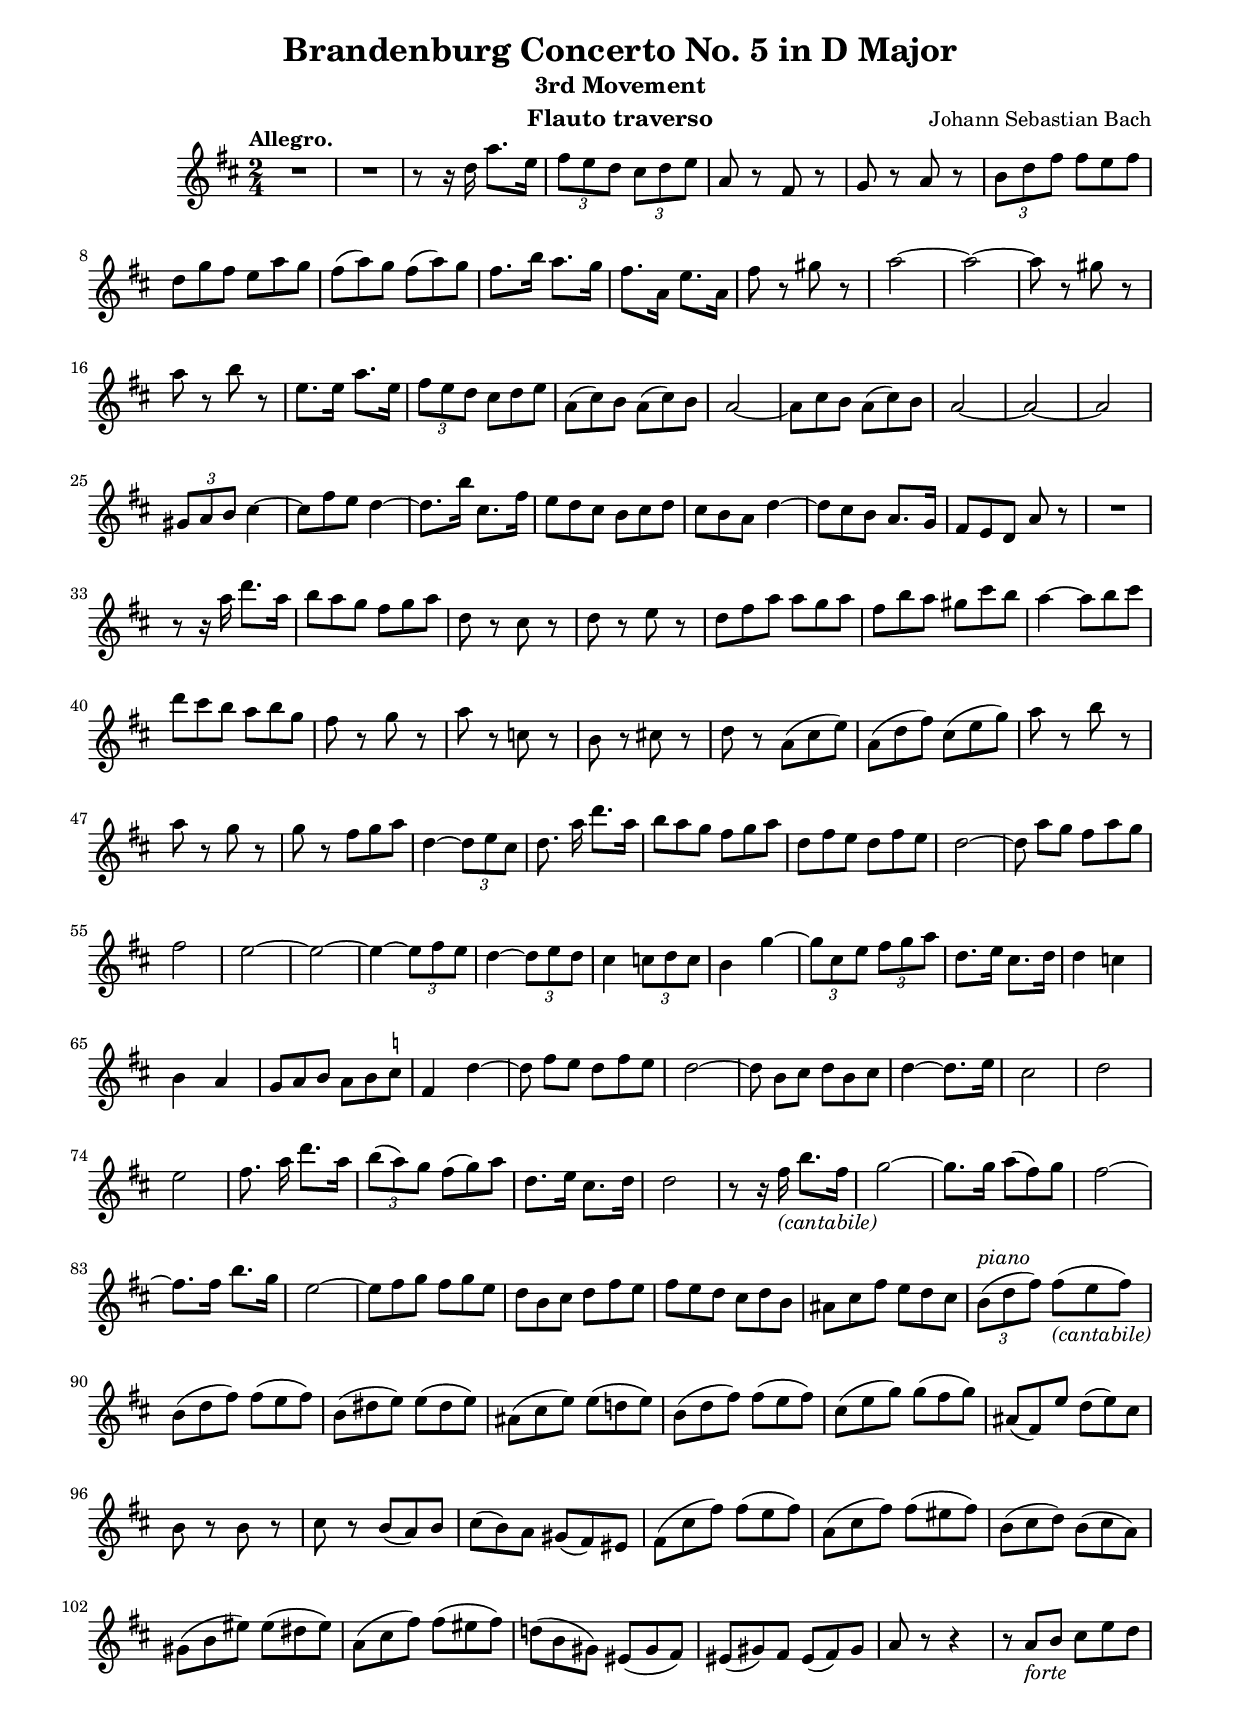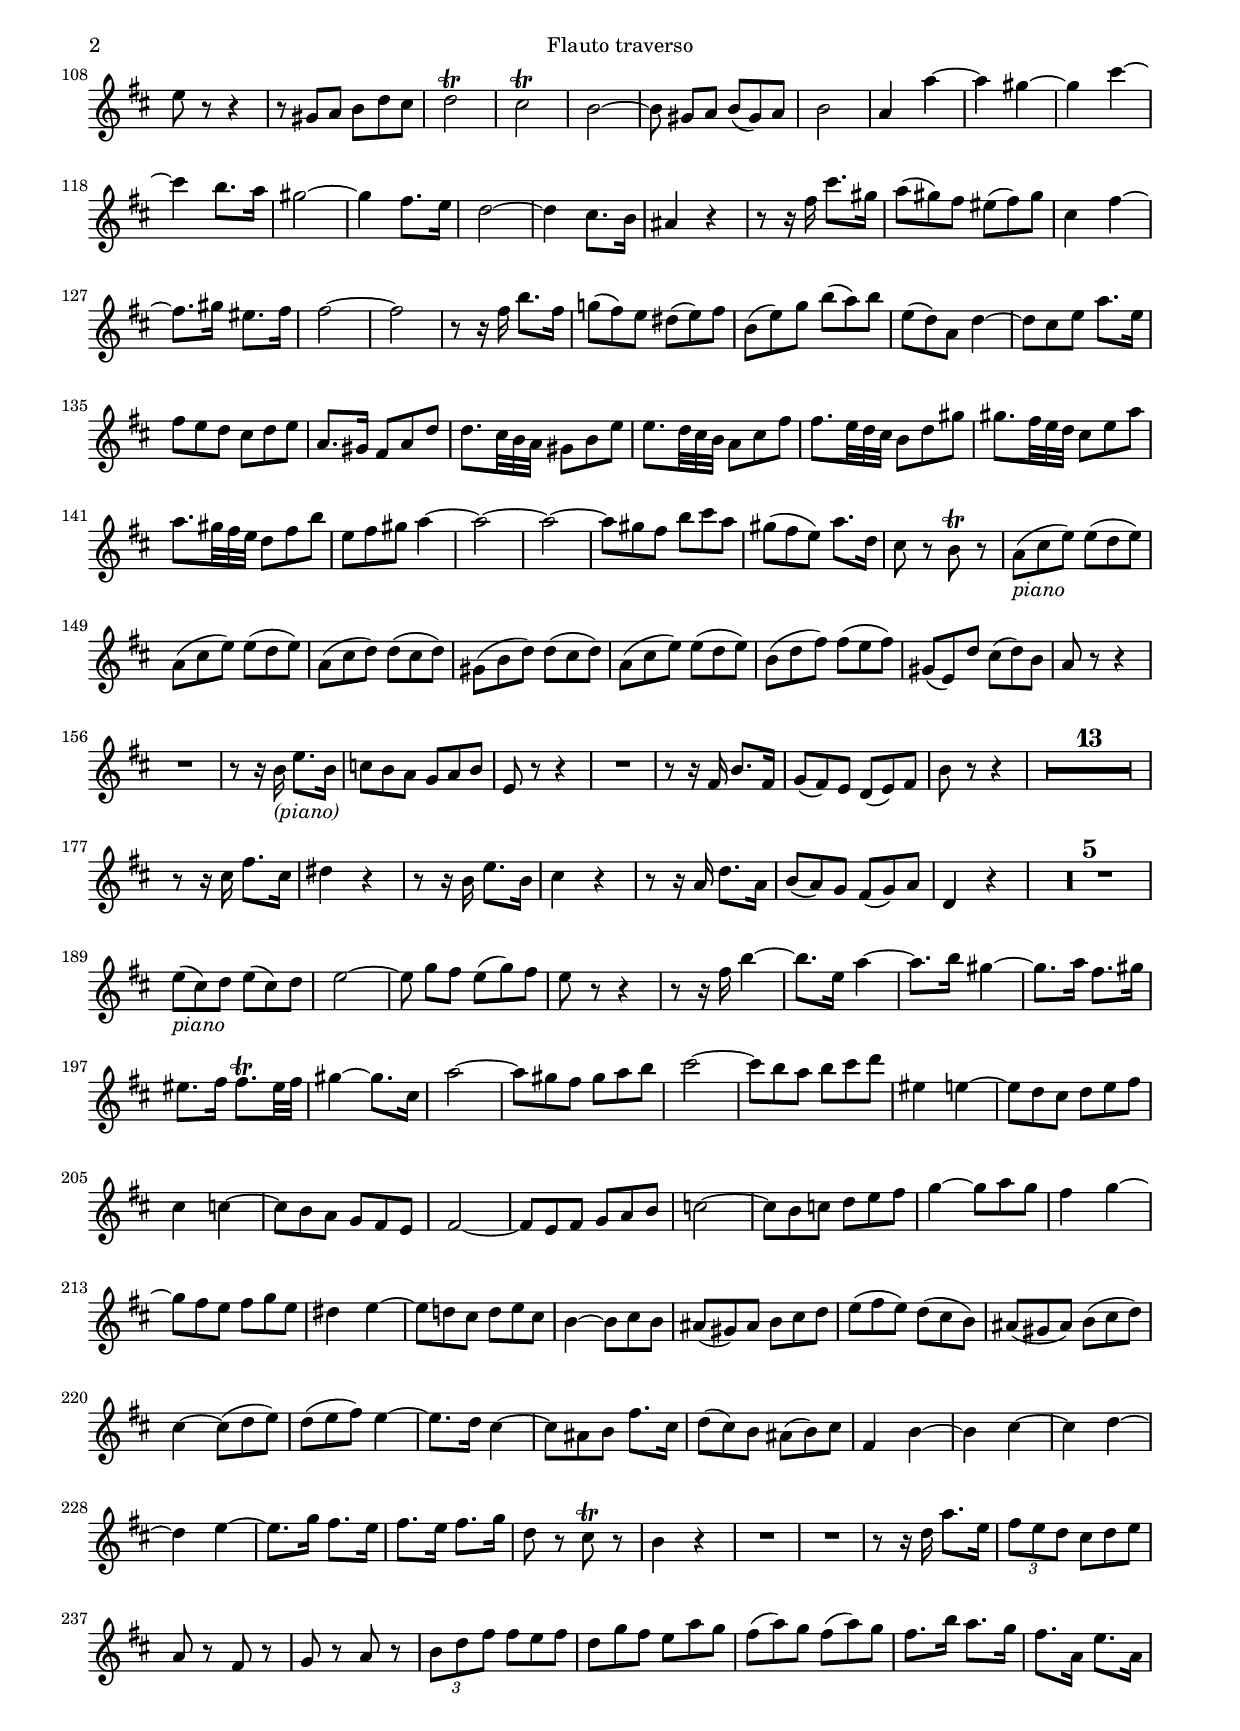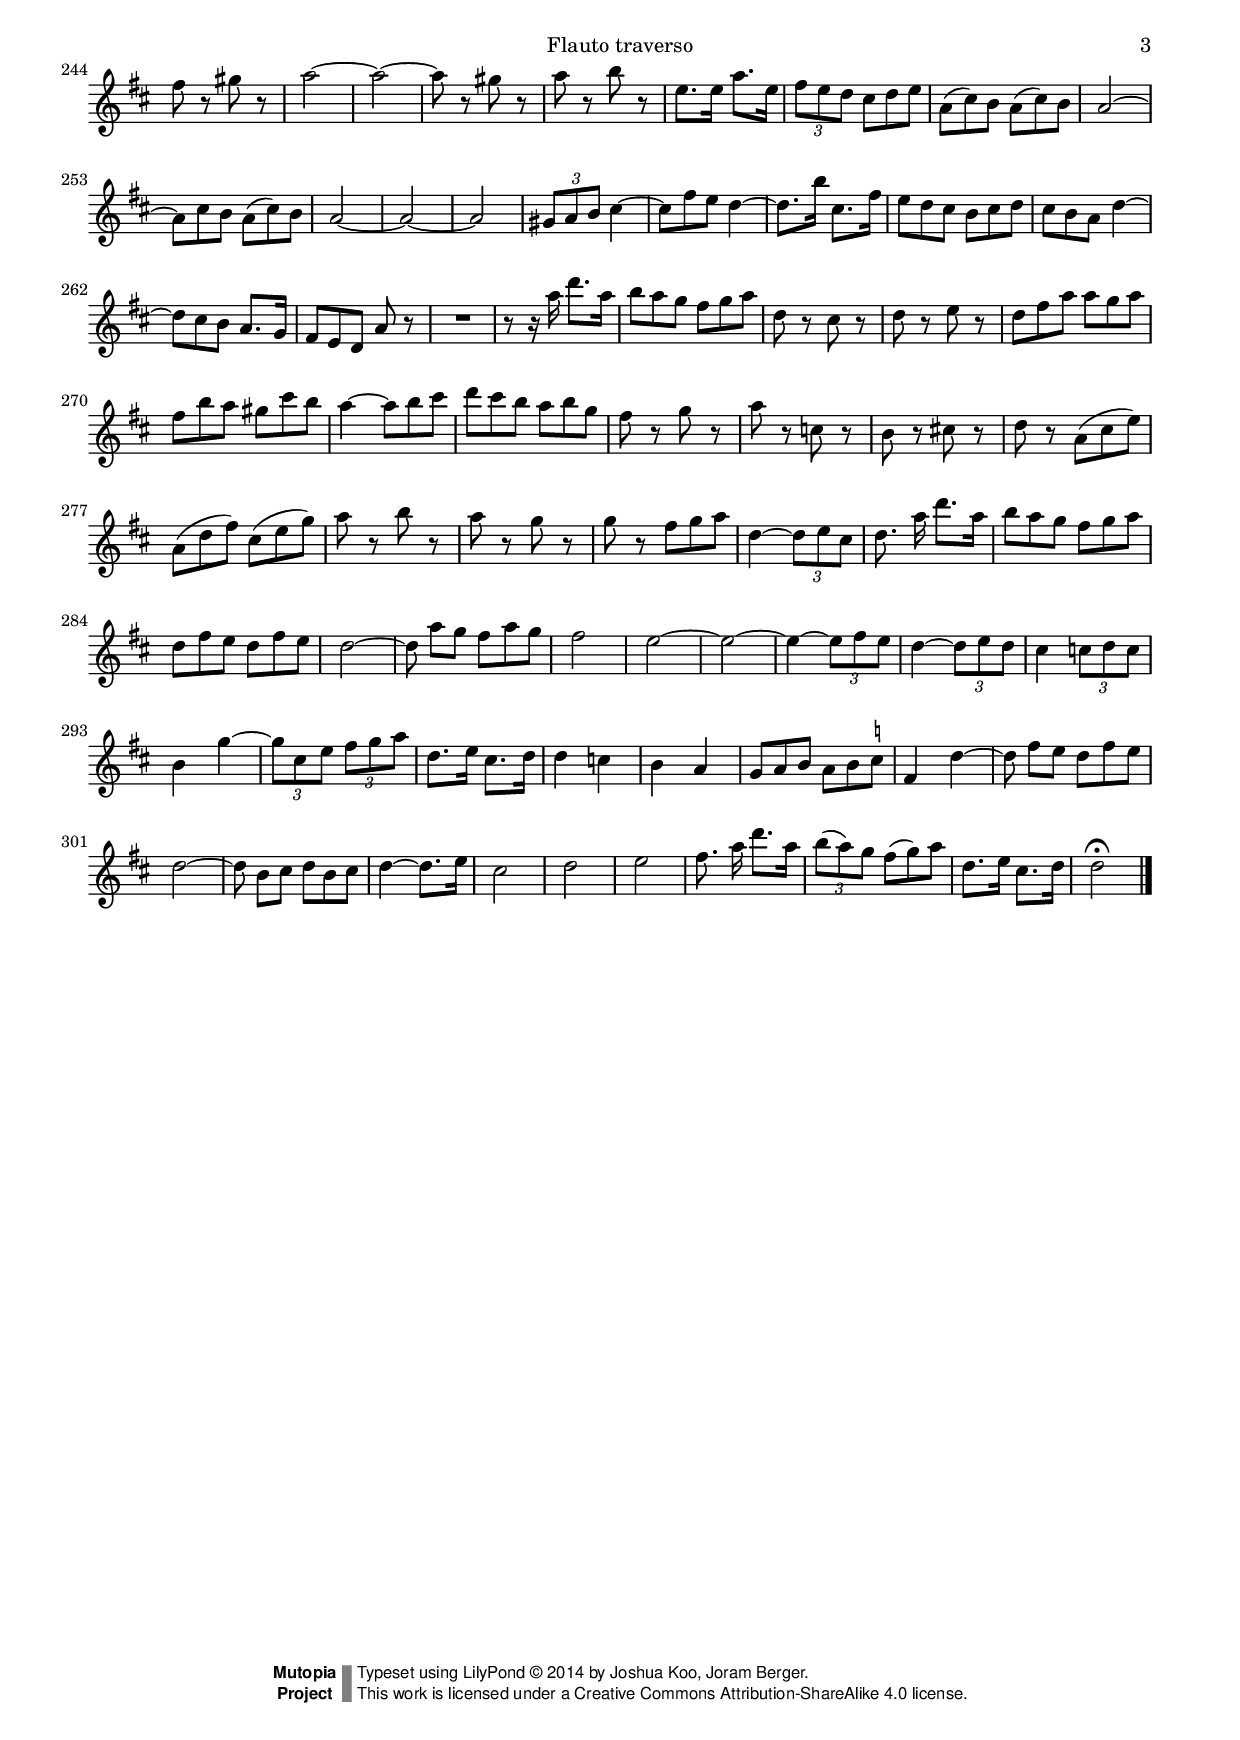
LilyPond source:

\version "2.18.0"
\version "2.18.0"
\include "header.ly"

flute = \relative c'' {
  \tempo "Allegro."
  \clef treble
  \key d \major
  \time 2/4

  % --Bar 1-- %
  \repeat unfold 2 {
    R2 |
    R2 |
    r8 r16 d a'8. e16 |
    \onceShowTupletNumber
    \tuplet 3/2 { fis8 e d cis d e } |
    \omit TupletNumber

    %--Bar 5-- %
    a,8 r fis r |
    g8 r a r |
    \onceShowTupletNumber
    \tuplet 3/2 {
      b8 d fis fis e fis |
      d8 g fis e a g |
      fis8( a) g fis( a) g |
    }

    %--Bar 10--%
    fis8. b16 a8. g16 |
    fis 8. a,16 e'8. a,16 |
    fis'8 r gis r |
    a2 ~ |
    a2 ~ |
    a8 r gis r |
    a8 r b r |

    %--Bar 17--%
    e,8. e16 a8. e16 |
    \onceShowTupletNumber
    \tuplet 3/2 {
      fis8 e d cis d e |
      a,8( cis) b a( cis) b |
    }
    a2 ~ |
    \tuplet 3/2 { a8 cis b a( cis) b } |
    a2 ~ |
    a2 ~ |
    a2 |

    %--Bar 25--%
    \onceShowTupletNumber
    \tuplet 3/2 { gis8 a b } cis4 ~ |
    \tuplet 3/2 { cis8 fis e } d4 ~ |
    d8. b'16 cis,8. fis16 |
    \tuplet 3/2 { e8 d cis b cis d } |
    \tuplet 3/2 { cis8 b a } d4 ~ |
    \tuplet 3/2 { d8 cis b } a8. g16 |
    \tuplet 3/2 { fis8 e d } a' r |
    R2 |

    %--Bar 33--%
    r8 r16 a' d8. a16 |
    \tuplet 3/2 { b8 a g fis g a } |
    d,8 r cis r |
    d8 r e r |
    \tuplet 3/2 { d8 fis a a g a } |
    \tuplet 3/2 { fis8 b a gis cis b } |
    a4 ~ \tuplet 3/2 { a8 b cis } |
    \tuplet 3/2 { d8 cis b a b g } |

    %--Bar 41--%
    fis8 r g r |
    a8 r c, r |
    b8 r cis! r |
    d8 r \tuplet 3/2 { a( cis e) } |
    \tuplet 3/2 { a,8( d fis) cis( e g) } |
    a8 r b r |

    %--Bar 47--%
    a8 r g r |
    g8 r \tuplet 3/2 { fis g a } |
    d,4 ~ \onceShowTupletNumber \tuplet 3/2 { d8 e cis } |
    d8.\noBeam a'16 d8. a16 | % check beaming []
    \tuplet 3/2 {
      b8 a g fis g a |
      d,8 fis e d fis e |
    }
    d2 ~ |


    %--Bar 54--%
    \tuplet 3/2 { d8 \noBeam a' g fis a g } |
    fis2 |
    e2 ~ |
    e2 ~ |
    \undo \omit TupletNumber
    e4 ~ \tuplet 3/2 { e8 fis e } |
    d4 ~ \tuplet 3/2 { d8 e d } |
    cis4 \tuplet 3/2 { c8 d c } |

    %--Bar 61--%
    b4 g' ~ |
    \tuplet 3/2 { g8 cis, e fis g a } |
    \omit TupletNumber
    d,8. e16 cis8. d16 |
    d4 c |
    b4 a |
    \tuplet 3/2 { g8 a b a b \once \set suggestAccidentals = ##t c } |
    fis,4 d' ~ |

    %--Bar 68--%
    \tuplet 3/2 { d8 \noBeam fis e d fis e } |
    d2 ~ |
    \tuplet 3/2 { d8 \noBeam b cis d b cis } |
    d4 ~ d8. e16 |
    cis2 |
    d2 |
    e2 |
    fis8. \noBeam a16 d8. a16 |

    %--Bar 76-%
    \onceShowTupletNumber
    \tuplet 3/2 { b8( a) g fis( g) a } |
    d,8. e16 cis8. d16 |
  }
  \alternative {
    {
      d2 |
      r8 r16 fis-\cantabileB b8. fis16 | % \markup { }
      g2 ~ |
      g8. g16 \tuplet 3/2 { a8( fis) g } |
      fis2 ~ |
      fis8. fis16 b8. g16 |
      e2 ~ |

      %--Bar 85-%
      \tuplet 3/2 {
        e8 fis g fis g e |
        d8 b cis d fis e |
        fis8 e d cis d b |
        ais8 cis fis e d cis |
        \onceShowTupletNumber
        b8(^\piano d fis) fis(-\cantabileB e fis) |
        b,8( d fis) fis( e fis) |
        b,8( dis e) e( dis e) |
        ais,8( cis e) e( d! e) |
      }

      % --Bar 93-- %
      \tuplet 3/2 {
        b8( d fis) fis( e fis) |
        cis8( e g) g( fis g) |
        ais,8( fis) e' d( e) cis |
      }
      b8 r b r |
      cis8 r \tuplet 3/2 { b( a) b } |
      \tuplet 3/2 {
        cis8( b) a gis( fis) eis |
        fis8( cis' fis) fis( e fis) |
        a,8( cis fis) fis( eis fis) |
      }

      % --Bar 101-- %
      \tuplet 3/2 {
        b,8( cis d) b( cis a) |
        gis8( b eis) eis( dis eis) |
        a,8( cis fis) fis( eis fis) |
        d!8( b gis) eis( gis fis) |
        eis8( gis) fis eis( fis) gis |
      }
      a8 r r4 |
      \tuplet 3/2 { r8 a-\forte b cis e d } |
      e8 r r4 |
      \tuplet 3/2 { r8 gis, a b d cis | }

      %110
      d2\trill |
      cis2\trill |
      b2 ~ |
      \tuplet 3/2 { b8 \noBeam gis a b( gis) a }
      b2 |
      a4 a' ~ |
      a4 gis ~ |
      gis4 cis ~ |
      cis4 b8. a16 |

      %119
      gis2 ~ |
      gis4 fis8. e16 |
      d2 ~ |
      d4 cis 8. b16 |
      ais4 r |
      r8 r16 fis' cis'8. gis16 |
      \tuplet 3/2 { a8( gis) fis eis( fis) gis } |
      cis,4 fis ~ |
      %127
      fis8. gis16 eis8. fis16 |
      fis2 ~ |
      fis2 |
      r8 r16 fis b8. fis16 |
      \tuplet 3/2 {
        g!8( fis) e dis( e) fis |
        b,8( e) g b( a) b |
        e,8( d) a
      } d4 ~ |
      \tuplet 3/2 { d8 cis e } a8. e16 |

      %135
      \tuplet 3/2 { fis8 e d cis d e } |
      a,8. gis16 \tuplet 3/2 { fis8 a d } |
      d8. \tuplet 3/2 16 { cis32 b a } \tuplet 3/2 { gis8 b e } |
      e8. \tuplet 3/2 16 { d32 cis b } \tuplet 3/2 { a8 cis fis } |
      fis8. \tuplet 3/2 16 { e32 d cis } \tuplet 3/2 { b8 d gis } |
      gis8. \tuplet 3/2 16 { fis32 e d } \tuplet 3/2 { cis8 e a } |
      a8. \tuplet 3/2 16 { gis32 fis e } \tuplet 3/2 { d8 fis b } |
      \tuplet 3/2 { e,8 fis gis } a4 ~ |

      %143
      a2 ~ |
      a2 ~ |
      \tuplet 3/2 {
        a8 gis fis b cis a |
        gis8( fis e)
      } a8. d,16 |
      cis8 r b\trill r |
      \tuplet 3/2 {
        a8(-\piano cis e) e( d e) |
        a,8( cis e) e( d e) |
        a,8( cis d) d( cis d) |

        %151
        gis,8( b d) d( cis d) |
        a8( cis e) e( d e) |
        b8( d fis) fis( e fis) |
        gis,8( e) d' cis( d) b |
      }
      a8 r r4 |
      R2 |
      r8 r16 b-\pianoB e8. b16 |
      \tuplet 3/2 { c8 b a g a b } |

      %159
      e,8 r r4 |
      R2 |
      r8 r16 fis b8. fis16 |
      \tuplet 3/2 { g8( fis) e d( e) fis | }
      b8 r r4 |
      R2*13 |


      %177
      r8 r16 cis fis8. cis16 |
      dis4 r |
      r8 r16 b e8. b16 |
      cis4 r |
      r8 r16 a d8. a16 |
      \tuplet 3/2 { b8( a) g fis( g) a } |
      d,4 r |
      R2 * 5 |

      %189
      \tuplet 3/2 { e'8(-\piano cis) d e( cis) d } |
      e2 ~ |
      \tuplet 3/2 { e8 \noBeam g fis e( g) fis } |
      e8 r r4 |

      %193
      r8 r16 fis b4 ~ |
      b8. e,16 a4 ~ |
      a8. b16 gis4 ~ |
      gis8. a16 fis8. gis16 |
      eis8. fis16 fis8.\trill eis32 fis |
      gis4 ~ gis8. cis,16 |
      a'2 ~ |
      \tuplet 3/2 { a8 gis fis gis a b } |
      cis2 ~ |
      %202

      \tuplet 3/2 { cis8 b a b cis d } |
      eis,4 e ~ |
      \tuplet 3/2 { e8 d cis d e fis } |
      cis4 c ~ |
      \tuplet 3/2 { c8 b a g fis e } |
      fis2 ~ |
      \tuplet 3/2 { fis8 e fis g a b } |
      c2 ~ |
      \tuplet 3/2 { c8 b c d e fis } |

      %211
      g4 ~ \tuplet 3/2 { g8 a g } |
      fis4 g ~ |
      \tuplet 3/2 { g8 fis e fis g e } |
      dis4 e ~ |
      \tuplet 3/2 { e8 d! cis d e cis } |
      b4 ~ \tuplet 3/2 { b8 cis b } |
      \tuplet 3/2 {
        ais8( gis) ais b cis d |
        e8( fis e) d( cis b) |

        %219
        %on triplets?
        ais8( gis ais) b( cis d) |
      }
      cis4 ~ \tuplet 3/2 { cis8( d e ) } |
      \tuplet 3/2 { d8( e fis) } e4 ~ |
      e8. d16 cis4 ~ |
      \tuplet 3/2 { cis8 ais b } fis'8. cis16 |
      \tuplet 3/2 { d8( cis)b ais(b) cis } |
      fis,4 b ~ |
      b4 cis ~ |
      cis4 d ~ |
      d4 e ~ |
      e8. g16 fis8. e16 |
      fis8. e16 fis8. g16 |
      d8 r cis\trill r |
      b4 r |
      %233
    }
    {
      d2\fermata \bar "|." |
    }
  }
}


\header {
  instrument = "Flauto traverso"
}

\score {
  \flute
  \midi {}
  \layout {}
}
